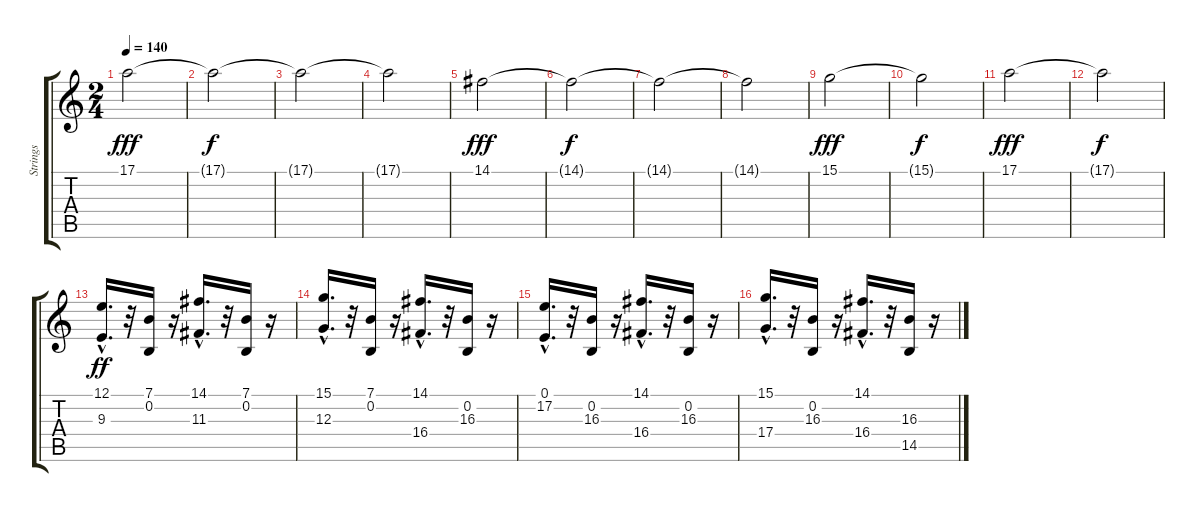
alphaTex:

\track ("Strings" "Strings") {instrument stringensemble1}
\staff {score tabs}
\tuning (E4 B3 G3 D3 A2 E2) {hide}
\ts (2 4)
\tempo 140
\clef g2
\ks c
17.1.2{dy fff} |
17.1{t}.2{dy f} |
17.1{t}.2 |
17.1{t}.2 |
14.1.2{dy fff} |
14.1{t}.2{dy f} |
14.1{t}.2 |
14.1{t}.2 |
15.1.2{dy fff} |
15.1{t}.2{dy f} |
17.1.2{dy fff} |
17.1{t}.2{dy f} |
(12.1{hac} 9.3{hac}).16{d dy ff volume 9 balance 8 instrument stringensemble1} r.32 (7.1 0.2).16 r.16 (14.1{hac} 11.3{hac}).16{d} r.32 (7.1 0.2).16 r.16 |
(15.1{hac} 12.3{hac}).16{d} r.32 (7.1 0.2).16 r.16 (14.1{hac} 16.4{hac}).16{d} r.32 (0.2 16.3).16 r.16 |
(0.1{hac} 17.2{hac}).16{d} r.32 (0.2 16.3).16 r.16 (14.1{hac} 16.4{hac}).16{d} r.32 (0.2 16.3).16 r.16 |
(15.1{hac} 17.4{hac}).16{d} r.32 (0.2 16.3).16 r.16 (14.1{hac} 16.4{hac}).16{d} r.32 (16.3 14.5).16 r.16
